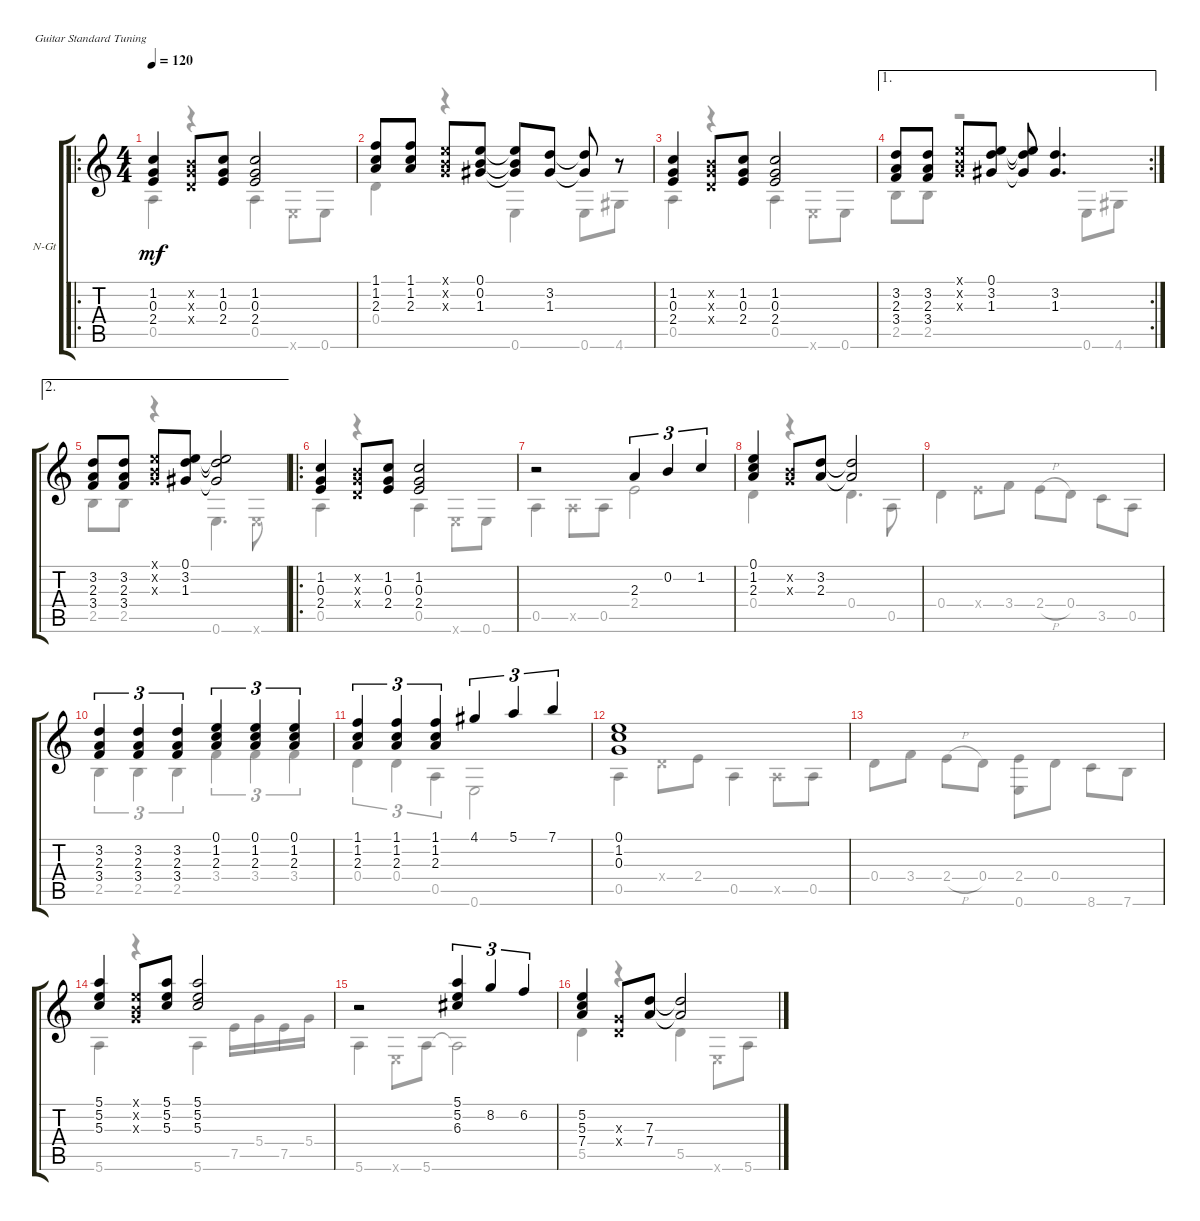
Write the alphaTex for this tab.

\defaultSystemsLayout 4
\bracketExtendMode groupsimilarinstruments
\firstSystemTrackNameOrientation horizontal
\otherSystemsTrackNameOrientation horizontal
\track ("Nylon Guitar" "N-Gt") {instrument acousticguitarnylon}
\staff {score tabs}
\tuning (E4 B3 G3 D3 A2 E2)
\voice
\ro
\ts (4 4)
\tempo 120
\clef g2
\ks c
(1.2 0.3 2.4).4{dy mf instrument acousticguitarnylon} (0.2{x} 0.3{x} 0.4{x}).8 (1.2 0.3 2.4).8 (1.2 0.3 2.4).2 |
(1.1 1.2 2.3).8 (2.3 1.2 1.1).8 (0.1{x} 0.2{x} 0.3{x}).8 (1.3 0.2 0.1).8 (0.1{t} 0.2{t} 1.3{t}).8 (1.3 3.2).8 (3.2{t} 1.3{t}).8 r.8 |
(1.2 0.3 2.4).4 (0.4{x} 0.3{x} 0.2{x}).8 (1.2 0.3 2.4).8 (2.4 0.3 1.2).2 |
\ae 1
\rc 2
(3.2 2.3 3.4).8 (3.4 2.3 3.2).8 (0.1{x} 0.2{x} 0.3{x}).8 (1.3 3.2 0.1).8 (0.1{t} 3.2{t} 1.3{t}).8 (1.3 3.2).4{d} |
\ae 2
(3.2 2.3 3.4).8 (3.4 2.3 3.2).8 (0.1{x} 0.2{x} 0.3{x}).8 (1.3 3.2 0.1).8 (0.1{t} 3.2{t} 1.3{t}).2 |
\ro
(1.2 0.3 2.4).4 (0.4{x} 0.3{x} 0.2{x}).8 (1.2 0.3 2.4).8 (2.4 0.3 1.2).2 |
r.2 2.3.4{tu (3 2)} 0.2.4{tu (3 2)} 1.2.4{tu (3 2)} |
(0.1 1.2 2.3).4 (0.3{x} 0.2{x}).8 (3.2 2.3).8 (2.3{t} 3.2{t}).2 |
|
(3.2 2.3 3.4).4{tu (3 2)} (3.4 2.3 3.2).4{tu (3 2)} (3.2 2.3 3.4).4{tu (3 2)} (0.1 1.2 2.3).4{tu (3 2)} (2.3 1.2 0.1).4{tu (3 2)} (0.1 1.2 2.3).4{tu (3 2)} |
(2.3 1.2 1.1).4{tu (3 2)} (1.1 1.2 2.3).4{tu (3 2)} (2.3 1.2 1.1).4{tu (3 2)} 4.1.4{tu (3 2)} 5.1.4{tu (3 2)} 7.1.4{tu (3 2)} |
(0.1 1.2 0.3).1 |
|
(5.1 5.2 5.3).4 (0.1{x} 0.2{x} 0.3{x}).8 (5.3 5.2 5.1).8 (5.1 5.2 5.3).2 |
r.2 (5.1 5.2 6.3).4{tu (3 2)} 8.2.4{tu (3 2)} 6.2.4{tu (3 2)} |
(5.2 5.3 7.4).4 (0.3{x} 0.4{x}).8 (7.4 7.3).8 (7.3{t} 7.4{t}).2
\voice
\clef g2
\ottava regular
\simile none
\ks c
0.5.4{dy mf} r.4 0.5.4 0.6{x}.8 0.6.8 |
0.4.4 r.4 0.6.4 0.6.8 4.6.8 |
0.5.4 r.4 0.5.4 0.6{x}.8 0.6.8 |
2.5.8 2.5.8 r.2 0.6.8 4.6.8 |
2.5.8 2.5.8 r.4 0.6.4{d} 0.6{x}.8 |
0.5.4 r.4 0.5.4 0.6{x}.8 0.6.8 |
0.5.4 0.5{x}.8 0.5.8 2.4.2 |
0.4.4 r.4 0.4.4{d} 0.5.8 |
0.4.4 2.4{x}.8 3.4.8 2.4{h}.8 0.4.8 3.5.8 0.5.8 |
2.5.4{tu (3 2)} 2.5.4{tu (3 2)} 2.5.4{tu (3 2)} 3.4.4{tu (3 2)} 3.4.4{tu (3 2)} 3.4.4{tu (3 2)} |
0.4.4{tu (3 2)} 0.4.4{tu (3 2)} 0.5.4{tu (3 2)} 0.6.2 |
0.5.4 0.4{x}.8 2.4.8 0.5.4 0.5{x}.8 0.5.8 |
0.4.8 3.4.8 2.4{h}.8 0.4.8 (2.4 0.6).8 0.4.8 8.6.8 7.6.8 |
5.6.4 r.4 5.6.4 7.5.16 5.4.16 7.5.16 5.4.16 |
5.6.4 0.6{x}.8 5.6.8 5.6{t}.2 |
5.5.4 r.4 5.5.4 0.6{x}.8 5.6.8
